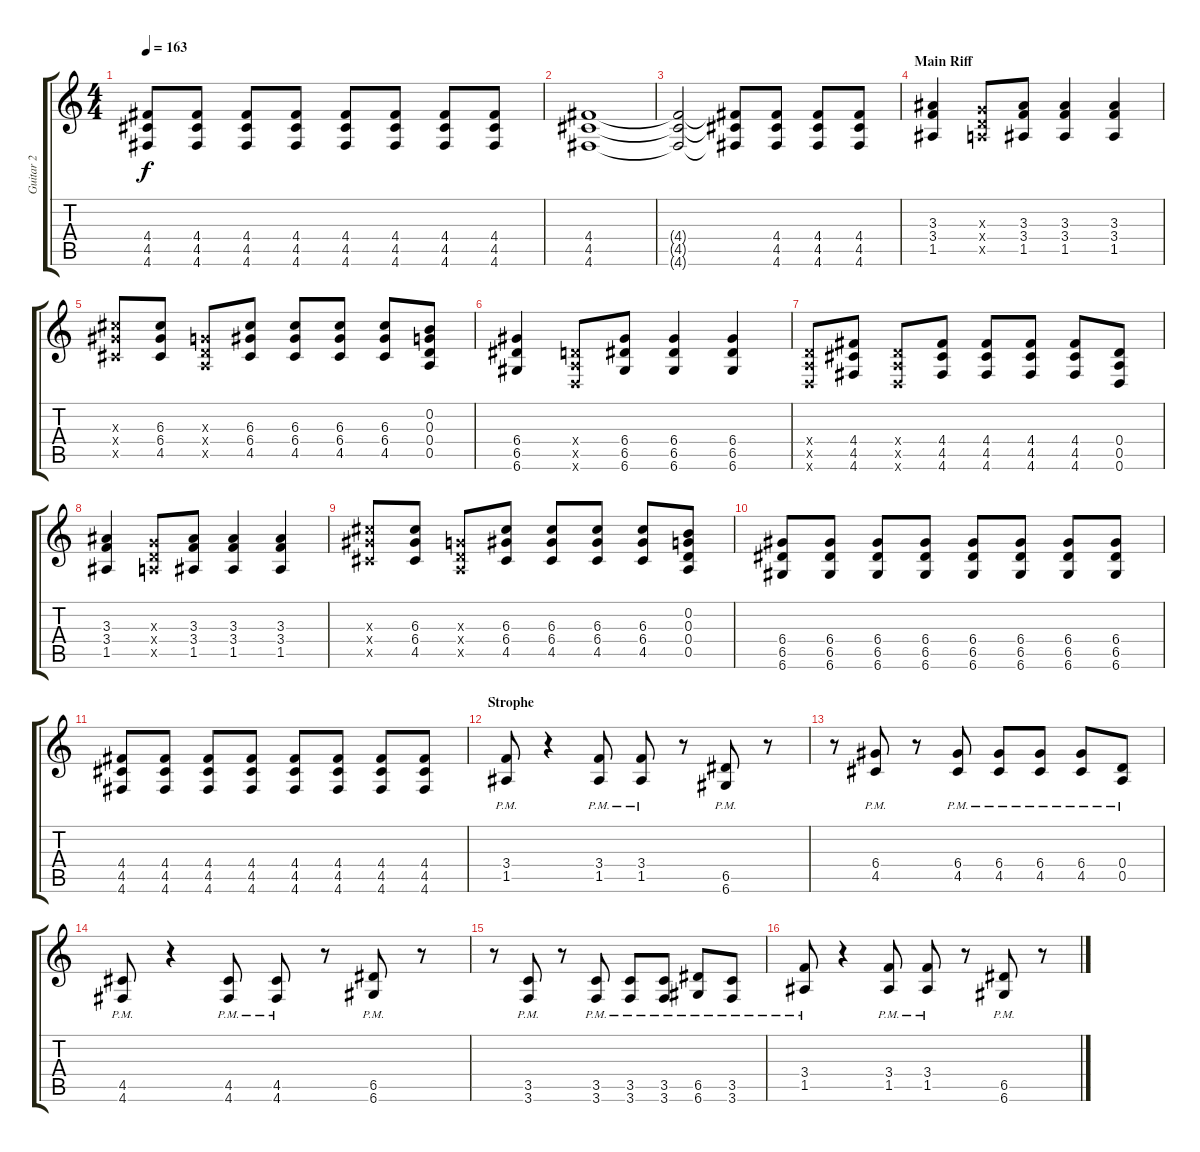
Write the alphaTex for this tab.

\track ("Guitar 2" "Guitar 2") {instrument distortionguitar}
\staff {score tabs}
\tuning (E4 B3 G3 D3 A2 D2) {hide}
\ts (4 4)
\tempo 163
\clef g2
\ks c
(4.4 4.5 4.6).8{dy f} (4.4 4.5 4.6).8 (4.4 4.5 4.6).8 (4.4 4.5 4.6).8 (4.4 4.5 4.6).8 (4.4 4.5 4.6).8 (4.4 4.5 4.6).8 (4.4 4.5 4.6).8 |
(4.4 4.5 4.6).1 |
(4.4{t} 4.5{t} 4.6{t}).2 (4.4{t} 4.5{t} 4.6{t}).8 (4.4 4.5 4.6).8 (4.4 4.5 4.6).8 (4.4 4.5 4.6).8 |
\section ("" "Main Riff")
(3.3 3.4 1.5).4 (0.3{x} 0.4{x} 0.5{x}).8 (3.3 3.4 1.5).8 (3.3 3.4 1.5).4 (3.3 3.4 1.5).4 |
(6.3{x} 6.4{x} 4.5{x}).8 (6.3 6.4 4.5).8 (0.3{x} 0.4{x} 0.5{x}).8 (6.3 6.4 4.5).8 (6.3 6.4 4.5).8 (6.3 6.4 4.5).8 (6.3 6.4 4.5).8 (0.2 0.3 0.4 0.5).8 |
(6.4 6.5 6.6).4 (0.4{x} 0.5{x} 0.6{x}).8 (6.4 6.5 6.6).8 (6.4 6.5 6.6).4 (6.4 6.5 6.6).4 |
(0.4{x} 0.5{x} 0.6{x}).8 (4.4 4.5 4.6).8 (0.4{x} 0.5{x} 0.6{x}).8 (4.4 4.5 4.6).8 (4.4 4.5 4.6).8 (4.4 4.5 4.6).8 (4.4 4.5 4.6).8 (0.4 0.5 0.6).8 |
(3.3 3.4 1.5).4 (0.3{x} 0.4{x} 0.5{x}).8 (3.3 3.4 1.5).8 (3.3 3.4 1.5).4 (3.3 3.4 1.5).4 |
(6.3{x} 6.4{x} 4.5{x}).8 (6.3 6.4 4.5).8 (0.3{x} 0.4{x} 0.5{x}).8 (6.3 6.4 4.5).8 (6.3 6.4 4.5).8 (6.3 6.4 4.5).8 (6.3 6.4 4.5).8 (0.2 0.3 0.4 0.5).8 |
(6.4 6.5 6.6).8 (6.4 6.5 6.6).8 (6.4 6.5 6.6).8 (6.4 6.5 6.6).8 (6.4 6.5 6.6).8 (6.4 6.5 6.6).8 (6.4 6.5 6.6).8 (6.4 6.5 6.6).8 |
(4.4 4.5 4.6).8 (4.4 4.5 4.6).8 (4.4 4.5 4.6).8 (4.4 4.5 4.6).8 (4.4 4.5 4.6).8 (4.4 4.5 4.6).8 (4.4 4.5 4.6).8 (4.4 4.5 4.6).8 |
\section ("" "Strophe")
(3.4{pm} 1.5{pm}).8 r.4 (3.4{pm} 1.5{pm}).8 (3.4{pm} 1.5{pm}).8 r.8 (6.5{pm} 6.6{pm}).8 r.8 |
r.8 (6.4{pm} 4.5{pm}).8 r.8 (6.4{pm} 4.5{pm}).8 (6.4{pm} 4.5{pm}).8 (6.4{pm} 4.5{pm}).8 (6.4{pm} 4.5{pm}).8 (0.4{pm} 0.5{pm}).8 |
(4.5{pm} 4.6{pm}).8 r.4 (4.5{pm} 4.6{pm}).8 (4.5{pm} 4.6{pm}).8 r.8 (6.5{pm} 6.6{pm}).8 r.8 |
r.8 (3.5{pm} 3.6{pm}).8 r.8 (3.5{pm} 3.6{pm}).8 (3.5{pm} 3.6{pm}).8 (3.5{pm} 3.6{pm}).8 (6.5{pm} 6.6{pm}).8 (3.5{pm} 3.6{pm}).8 |
(3.4{pm} 1.5{pm}).8 r.4 (3.4{pm} 1.5{pm}).8 (3.4{pm} 1.5{pm}).8 r.8 (6.5{pm} 6.6{pm}).8 r.8
